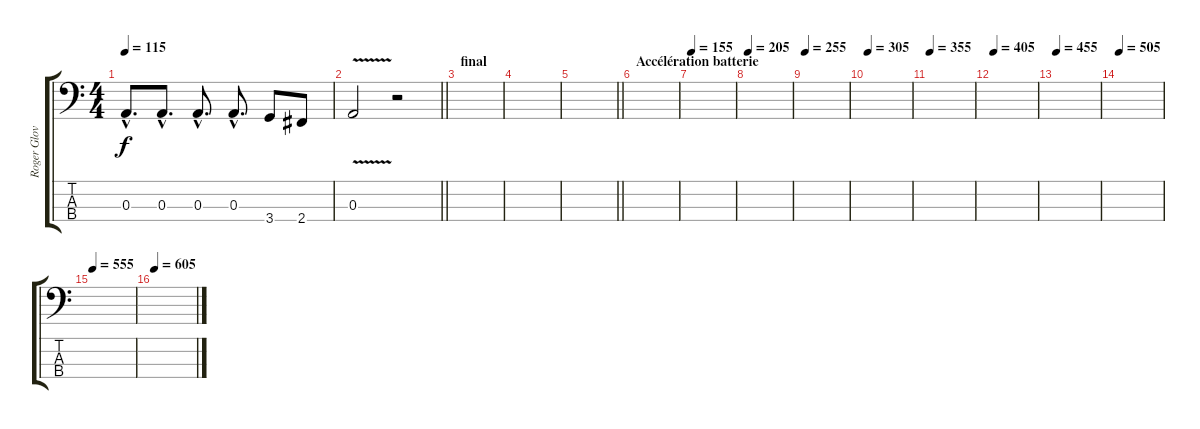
\track ("Roger Glover" "Roger Glov") {instrument electricbasspick}
\staff {score tabs}
\tuning (G2 D2 A1 E1) {hide}
\ts (4 4)
\tempo 115
\clef f4
\ks c
0.3{hac}.8{d dy f} 0.3{hac}.8{d} 0.3{hac}.8{d} 0.3{hac}.8{d} 3.4.8 2.4.8 |
\barLineRight lightlight
0.3{v}.2 r.2 |
\section ("" "final")
|
|
\barLineRight lightlight
|
\section ("" "Accélération batterie")
|
\tempo 155
|
\tempo 205
|
\tempo 255
|
\tempo 305
|
\tempo 355
|
\tempo 405
|
\tempo 455
|
\tempo 505
|
\tempo 555
|
\tempo 605
